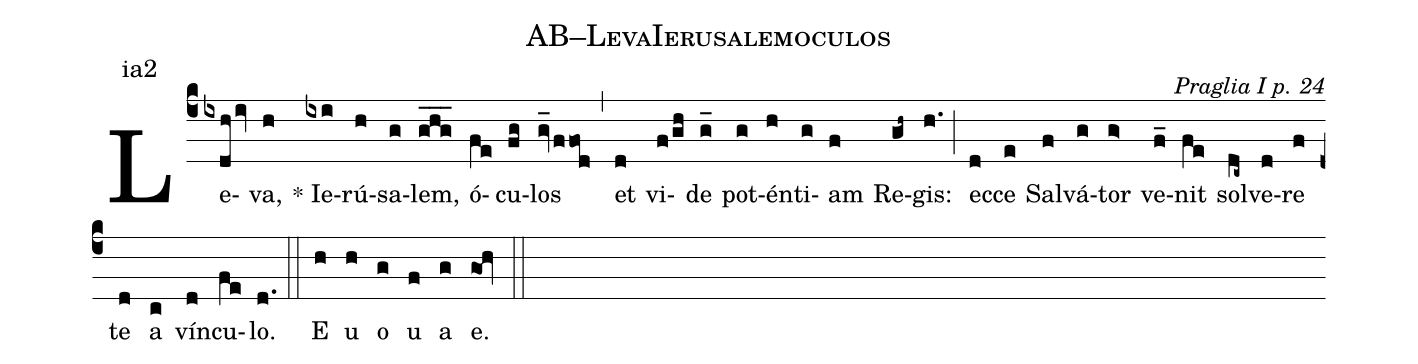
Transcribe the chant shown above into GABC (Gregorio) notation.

name: AB--LevaIerusalemoculos;
commentary: Praglia I p. 24;
annotation: ia2;
%%
(c4) Le(ixdh!/iv)va,(h) * Ie(ixi)rú(h)sa(g)lem,(ghg___) ó(fe)cu(fg)los(gv_ffod) (,) et(d) vi(f/gh)de(g_) pot(g)én(h)ti(g)am(f) Re(gh~)gis:(h.) (;) ec(d)ce(e) Sal(f)vá(g)tor(g>) ve(f_)nit(fe) sol(dc~)ve(d)re(f) te(d) a(c) vín(d)cu(fe)lo.(d.) (::) E(h) u(h) o(g) u(f) a(g) e.(gOh) (::)
